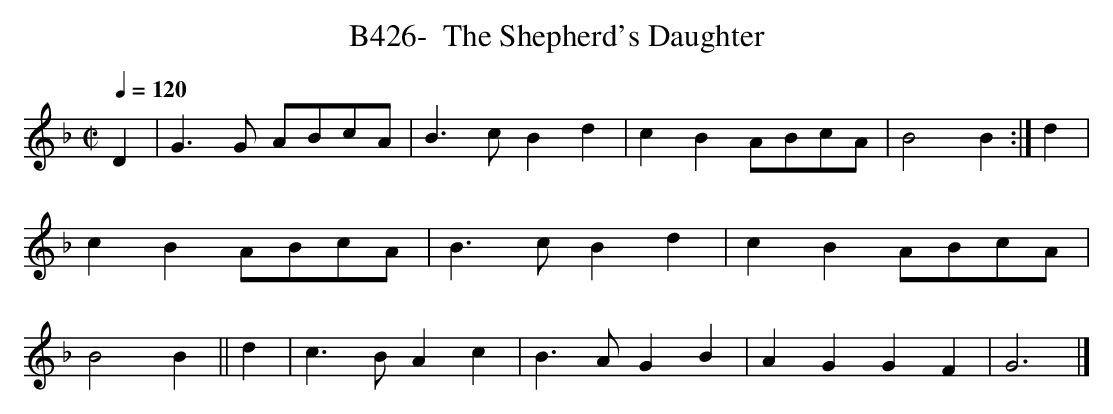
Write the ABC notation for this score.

X:1
T:B426-  The Shepherd's Daughter
Q:1/4=120
L:1/4
M:C|
K:G dorian
D|G3/2G/ A/B/c/A/|B3/2c/Bd|cBA/B/c/A/|B2B:|d|\
cBA/B/c/A/|B3/2c/Bd|cBA/B/c/A/|B2B||d|\
c3/2B/Ac|B3/2A/GB|AGGF|G3|]
